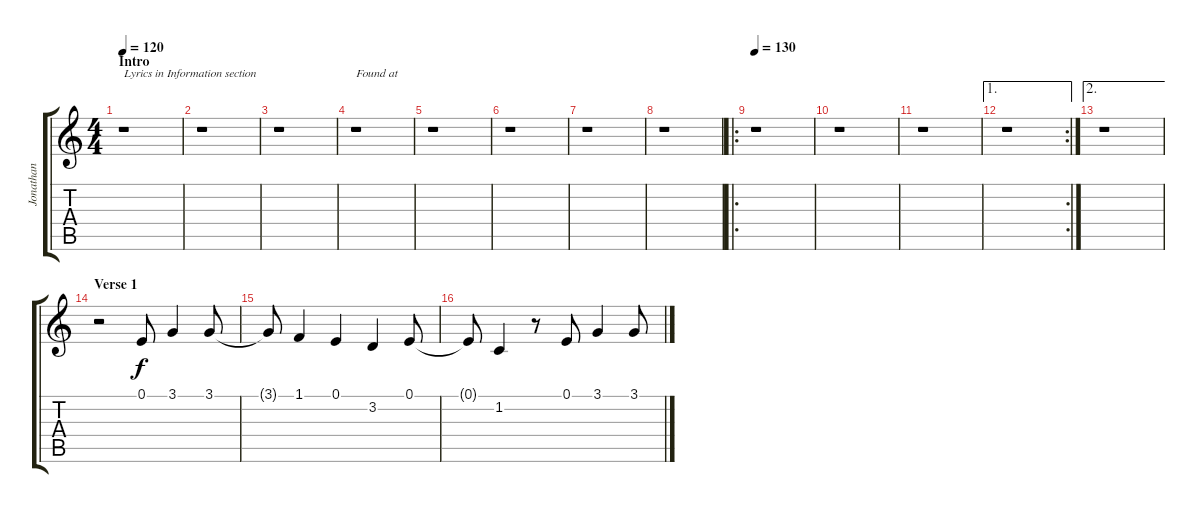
\track ("Jonathan" "Jonathan") {instrument cello}
\staff {score tabs}
\tuning (E4 B3 G3 D3 A2 E2) {hide}
\ts (4 4)
\section ("" "Intro")
\tempo 120
\clef g2
\ks c
r.1{txt "Lyrics in Information section" dy f instrument cello} |
r.1 |
r.1 |
r.1{txt "Found at"} |
r.1 |
r.1 |
r.1 |
r.1 |
\ro
\tempo 130
r.1 |
r.1 |
r.1 |
\ae 1
\rc 2
r.1 |
\ae 2
r.1 |
\section ("" "Verse 1")
r.2 0.1.8 3.1.4 3.1.8 |
3.1{t}.8 1.1.4 0.1.4 3.2.4 0.1.8 |
0.1{t}.8 1.2.4 r.8 0.1.8 3.1.4 3.1.8
